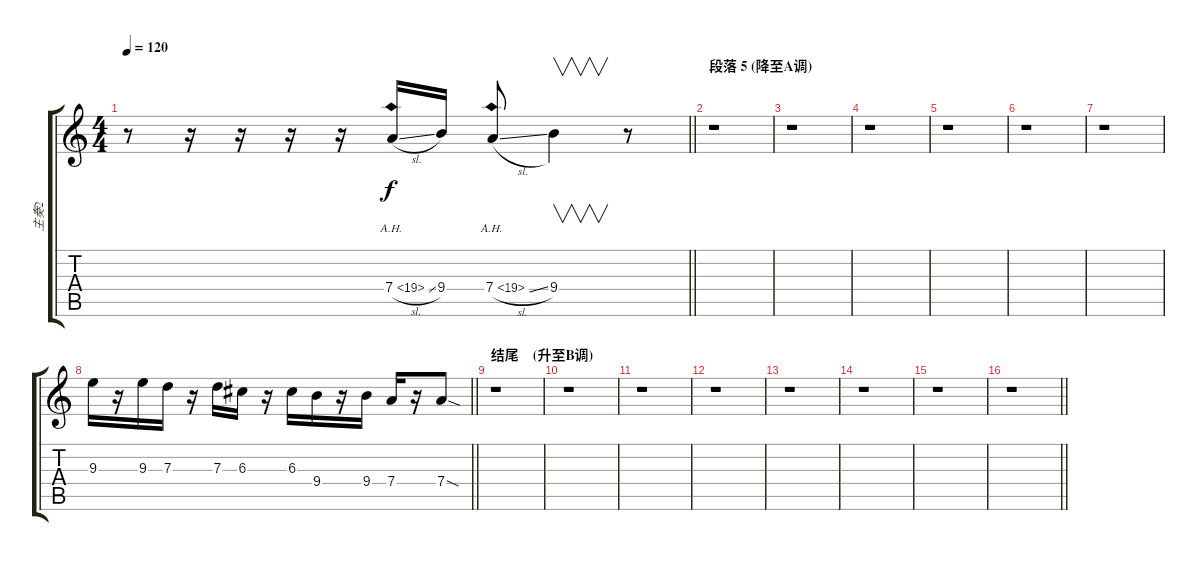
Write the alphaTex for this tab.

\track ("主奏2" "主奏2") {instrument overdrivenguitar}
\staff {score tabs}
\tuning (E4 B3 G3 D3 A2 E2) {hide}
\ts (4 4)
\tempo 120
\clef g2
\barLineRight lightlight
\ks c
r.8{dy f} r.16 r.16 r.16 r.16 7.4{ah 12 sl}.16 9.4.16 7.4{ah 12 sl}.8 9.4.4{v} r.8 |
\section ("" "段落 5 (降至A调)")
r.1 |
r.1 |
r.1 |
r.1 |
r.1 |
r.1 |
\barLineRight lightlight
9.3.16 r.16 9.3.16 7.3.16 r.16 7.3.16 6.3.16 r.16 6.3.16 9.4.16 r.16 9.4.16 7.4.16 r.16 7.4{sod}.8 |
\section ("" "结尾    (升至B调)")
r.1 |
r.1 |
r.1 |
r.1 |
r.1 |
r.1 |
r.1 |
\barLineRight lightlight
r.1
